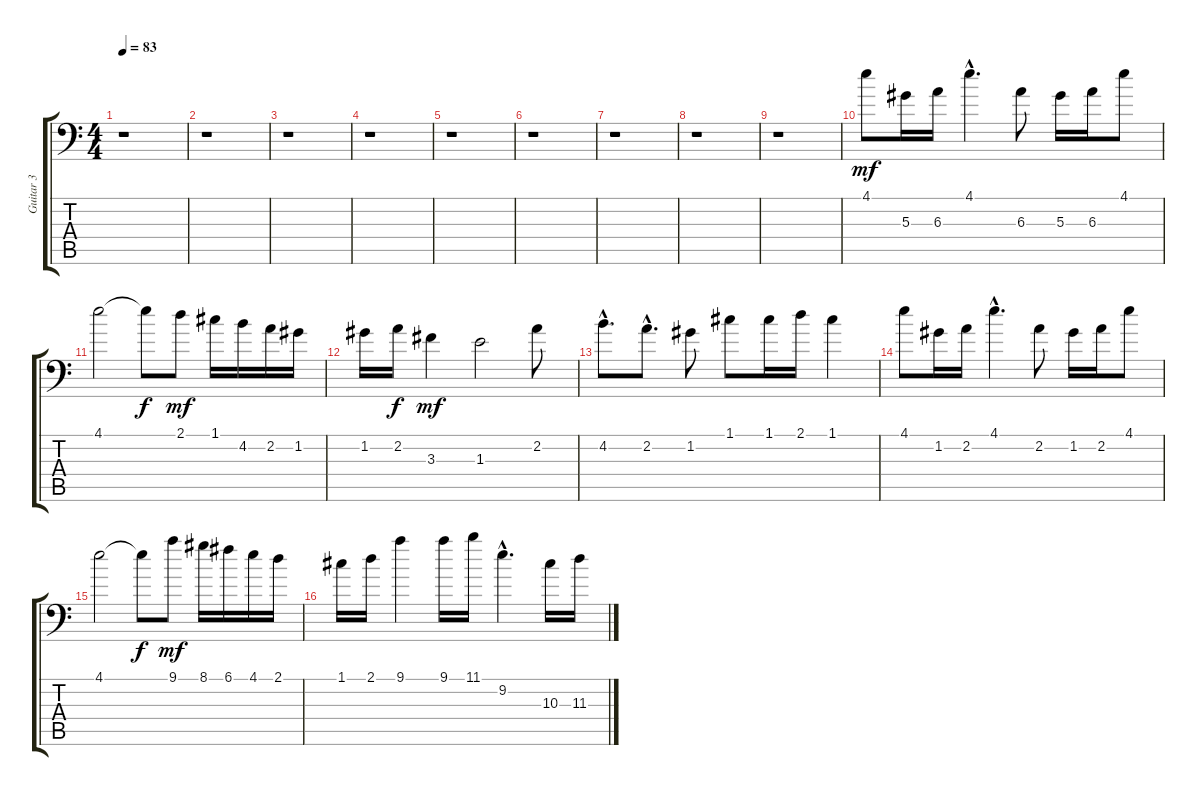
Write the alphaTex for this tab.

\track ("Guitar 3" "Guitar 3") {instrument distortionguitar}
\staff {score tabs}
\tuning (C4 G3 Eb3 Bb2 F2 Bb1) {hide}
\ts (4 4)
\tempo 83
\clef f4
\ks c
r.1{dy f} |
r.1 |
r.1 |
r.1 |
r.1 |
r.1 |
r.1 |
r.1 |
r.1 |
4.1.8{dy mf volume 16 instrument overdrivenguitar} 5.3.16 6.3.16 4.1{hac}.4{d} 6.3.8 5.3.16 6.3.16 4.1.8 |
4.1.2 4.1{t}.8{dy f} 2.1.8{dy mf} 1.1.16 4.2.16 2.2.16 1.2.16 |
1.2.16 2.2.16{dy f} 3.3.4{dy mf} 1.3.2 2.2.8 |
4.2{hac}.8{d} 2.2{hac}.8{d} 1.2.8 1.1.8 1.1.16 2.1.16 1.1.4 |
4.1.8 1.2.16 2.2.16 4.1{hac}.4{d} 2.2.8 1.2.16 2.2.16 4.1.8 |
4.1.2 4.1{t}.8{dy f} 9.1.8{dy mf} 8.1.16 6.1.16 4.1.16 2.1.16 |
1.1.16 2.1.16 9.1.4 9.1.16 11.1.16 9.2{hac}.4{d} 10.3.16 11.3.16
